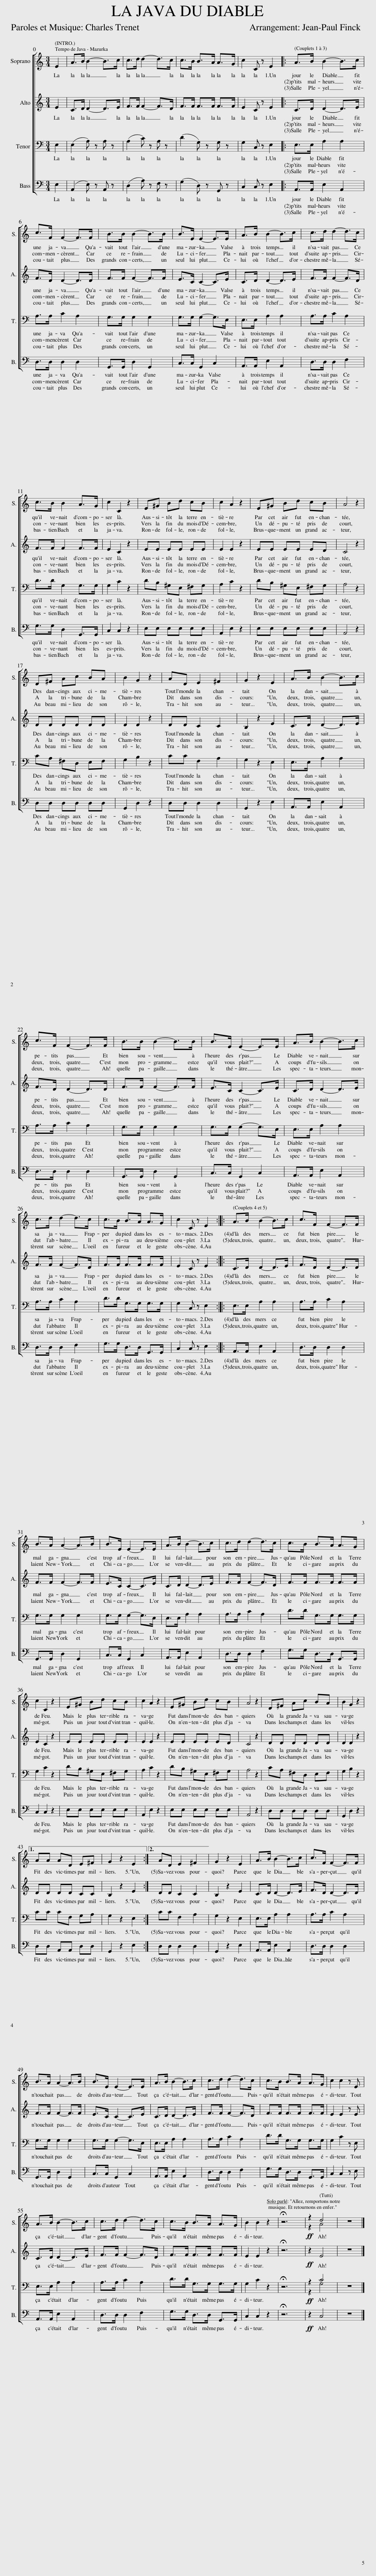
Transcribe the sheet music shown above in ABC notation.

X:1
%%score [ ( 1 2 ) 3 ( 4 5 ) 6 ]
L:1/8
M:3/4
I:linebreak $
K:C
V:1 treble
V:2 treble
V:3 treble
V:4 bass
V:5 bass
V:6 bass
V:1
 E2 | A>B B2- B>c | c>d d2- d>c | c>B B>A A>G | c2 C z E2 |: %5
 A>B B2- B>c |$ c>F F2- F>F | B>B B2- B>B | B>E E2- E>E | A>B B2- B>c | %10
 c>d d2- d>c |$ c>B B2 A>G | c2 C2 z2 | E^G Bd cB | c2 A2 z2 | %15
 E^G Bd cB | A4 z2 |$ D^F Ac BA | B2 G2 z2 | AD E2 ^F2 | %20
 G2 z2 E2 | A>B B2- B>c |$ c>F F2- F>F | B>B B2- B>B | B>E E2- E>E | %25
 A>B B2- B>c |$ c>d d2- d>c | c>B B>A A>G | c2 C z E2 :: A>B B2- B>c | %30
 c>F F2- F>F |$ B>A A2- A>B | B>E E2- E>E | A>B B2- B>c | c>d d2- d>c | %35
 c>B B>A A>G |$ c2 C2 z2 | E^G Bd cB | c2 A2 z2 | E^G Bd cB | %40
 A4 z2 | D^F Ac BA | B2 G2 z2 |1$ AA AD E^F | G2 z2 E2 :|2 %45
 AD E2 ^F2 || G2 z2 E2 | A>B B2- B>c | c>F F2- F>F |$ B>A A2- A>B | %50
 B>E E2- E>E | A>B B2- B>c | c>d d2- d>c | c>B B>A A>G | c2 c2 z E |$ %55
 A>B B2- B>c | c>d d2- d>c | c>B B>A A>G | B2 B2 z2 | !fermata!z6 | %60
!ff! z2 d4 | z6 |] %62
V:2
 x2 | x6 | x6 | x6 | x6 |: %5
 x6 |$ x6 | x6 | x6 | x6 | %10
 x6 |$ x6 | x6 | x6 | x6 | %15
 x6 | x6 |$ x6 | x6 | x6 | %20
 x6 | x6 |$ x6 | x6 | x6 | %25
 x6 |$ x6 | x6 | x6 :: x6 | %30
 x6 |$ x6 | x6 | x6 | x6 | %35
 x6 |$ x6 | x6 | x6 | x6 | %40
 x6 | x6 | x6 |1$ x6 | x6 :|2 %45
 x6 || x6 | x6 | x6 |$ x6 | %50
 x6 | x6 | x6 | x6 | x6 |$ %55
 x6 | x6 | x6 | x6 | x6 | %60
 z2 A4 | x6 |] %62
V:3
 E2 | C>D D2- D>E | F>F F2- F>D | F>F F>F F>F | E2 C z E2 |: %5
 C>D D2- D>E |$ F>D D2- D>D | F>F F2- F>F | E>C C2- C>E | C>D D2- D>E | %10
 F>F F2- F>D |$ F>F F2 F>F | E2 C2 z2 | EE EE EE | E2 E2 z2 | %15
 EE EE ED | C4 z2 |$ DD DD DD | D2 D2 z2 | DD C2 C2 | %20
 B,2 z2 E2 | C>D D2- D>E |$ F>D D2- D>D | F>F F2- F>F | E>C C2- C>E | %25
 C>D D2- D>E |$ F>F F2- F>D | F>F F>F F>F | E2 C z E2 :: C>D D2- D>E | %30
 F>D D2- D>D |$ F>F F2- F>F | E>C C2- C>E | C>D D2- D>E | F>F F2- F>D | %35
 F>F F>F F>F |$ E2 C2 z2 | EE EE EE | E2 E2 z2 | EE EE ED | %40
 C4 z2 | DD DD DD | D2 D2 z2 |1$ DD DD CC | B,2 z2 E2 :|2 %45
 DD C2 C2 || B,2 z2 E2 | C>D D2- D>E | F>D D2- D>D |$ F>F F2- F>F | %50
 E>C C2- C>E | C>D D2- D>E | F>F F2- F>D | F>F F>F F>F | E2 E2 z E |$ %55
 C>D D2- D>E | F>F F2- F>D | F>F F>F F>F | E2 E2 z2 | !fermata!z6 | %60
!ff! z2 E4 | z6 |] %62
V:4
 E,2 | (E,2 A,) z A, z | (A,2 C) z A, z | (D2 G,) z G, z | G,2 C, z E,2 |: %5
 E,>E, A,2 A,2 |$ A,>A, C2 A,2 | G,>G, G,2 G,2 | G,>G, G,2- G,>E, | E,>E, A,2 A,2 | %10
 A,>A, C2 A,2 |$ D>D G,2 G,>G, | G,2 C2 z2 | DB, ^G,E, ^F,G, | A,2 C2 z2 | %15
 DB, ^G,E, ^F,G, | A,4 z2 |$ CA, ^F,D, E,F, | G,2 B,2 z2 | CC F,2 A,2 | %20
 G,2 z2 E,2 | E,>E, A,2 A,2 |$ A,>A, C2 A,2 | G,>G, G,2 G,2 | G,>G, G,2- G,>E, | %25
 E,>E, A,2 A,2 |$ A,>A, C2 A,2 | D>D G,>G, G,>G, | G,2 C, z E,2 :: E,>E, A,2 A,2 | %30
 A,>A, C2 A,2 |$ G,>G, G,2 G,2 | G,>G, G,2- G,>E, | E,>E, A,2 A,2 | A,>A, C2 A,2 | %35
 D>D G,>G, G,>G, |$ G,2 C2 z2 | DB, ^G,E, ^F,G, | A,2 C2 z2 | DB, ^G,E, ^F,G, | %40
 A,4 z2 | CA, ^F,D, E,F, | G,2 B,2 z2 |1$ CC CF, G,A, | G,2 z2 E,2 :|2 %45
 CC F,2 A,2 || G,2 z2 E,2 | E,>E, A,2 A,2 | A,>A, C2 A,2 |$ G,>G, G,2 G,2 | %50
 G,>G, G,2- G,>E, | E,>E, A,2 A,2 | A,>A, C2 A,2 | D>D G,>G, G,>G, | G,2 C2 z E, |$ %55
 E,>E, A,2 A,2 | A,>A, C2 A,2 | D>D G,>G, G,>G, | G,2 C2 z2 | !fermata!z6 | %60
!ff! z2 C4 | z6 |] %62
V:5
 x2 | x6 | x6 | x6 | x6 |: %5
 x6 |$ x6 | x6 | x6 | x6 | %10
 x6 |$ x6 | x6 | x6 | x6 | %15
 x6 | x6 |$ x6 | x6 | x6 | %20
 x6 | x6 |$ x6 | x6 | x6 | %25
 x6 |$ x6 | x6 | x6 :: x6 | %30
 x6 |$ x6 | x6 | x6 | x6 | %35
 x6 |$ x6 | x6 | x6 | x6 | %40
 x6 | x6 | x6 |1$ x6 | x6 :|2 %45
 x6 || x6 | x6 | x6 |$ x6 | %50
 x6 | x6 | x6 | x6 | x6 |$ %55
 x6 | x6 | x6 | x6 | x6 | %60
 z2 G,4 | x6 |] %62
V:6
 E,2 | (A,,2 E,) z A,, z | (D,2 A,) z F, z | (G,2 D,) z G,, z | C,2 C, z E,2 |: %5
 A,,>A,, E,2 A,,2 |$ D,>D, D,2 D,2 | G,,>G,, D,2 G,,2 | C,>C, G,,2 C,2 | A,,>A,, E,2 A,,2 | %10
 D,>D, D,2 F,2 |$ G,>G, D,2 G,,>G,, | C,2 C,2 z2 | E,E, E,E, E,E, | A,,2 E,2 z2 | %15
 E,E, E,E, E,E, | A,,4 z2 |$ D,D, D,D, D,D, | G,,2 D,2 z2 | D,D, D,2 D,2 | %20
 G,,2 z2 E,2 | A,,>A,, E,2 A,,2 |$ D,>D, D,2 D,2 | G,,>G,, D,2 G,,2 | C,>C, G,,2 C,2 | %25
 A,,>A,, E,2 A,,2 |$ D,>D, D,2 F,2 | G,>G, D,>D, G,,>G,, | C,2 C, z E,2 :: A,,>A,, E,2 A,,2 | %30
 D,>D, D,2 D,2 |$ G,,>G,, D,2 G,,2 | C,>C, G,,2 C,2 | A,,>A,, E,2 A,,2 | D,>D, D,2 F,2 | %35
 G,>G, D,>D, G,,>G,, |$ C,2 C,2 z2 | E,E, E,E, E,E, | A,,2 E,2 z2 | E,E, E,E, E,E, | %40
 A,,4 z2 | D,D, D,D, D,D, | G,,2 D,2 z2 |1$ D,D, A,,A,, D,D, | G,,2 z2 E,2 :|2 %45
 D,D, D,2 D,2 || G,,2 z2 E,2 | A,,>A,, E,2 A,,2 | D,>D, D,2 D,2 |$ G,,>G,, D,2 G,,2 | %50
 C,>C, G,,2 C,2 | A,,>A,, E,2 A,,2 | D,>D, D,2 F,2 | G,>G, D,>D, G,,>G,, | C,2 C,2 z E, |$ %55
 A,,>A,, E,2 A,,2 | D,>D, D,2 F,2 | G,>G, D,>D, G,,>G,, | C,2 C,2 z2 | !fermata!z6 | %60
!ff! z2 C,4 | z6 |] %62
